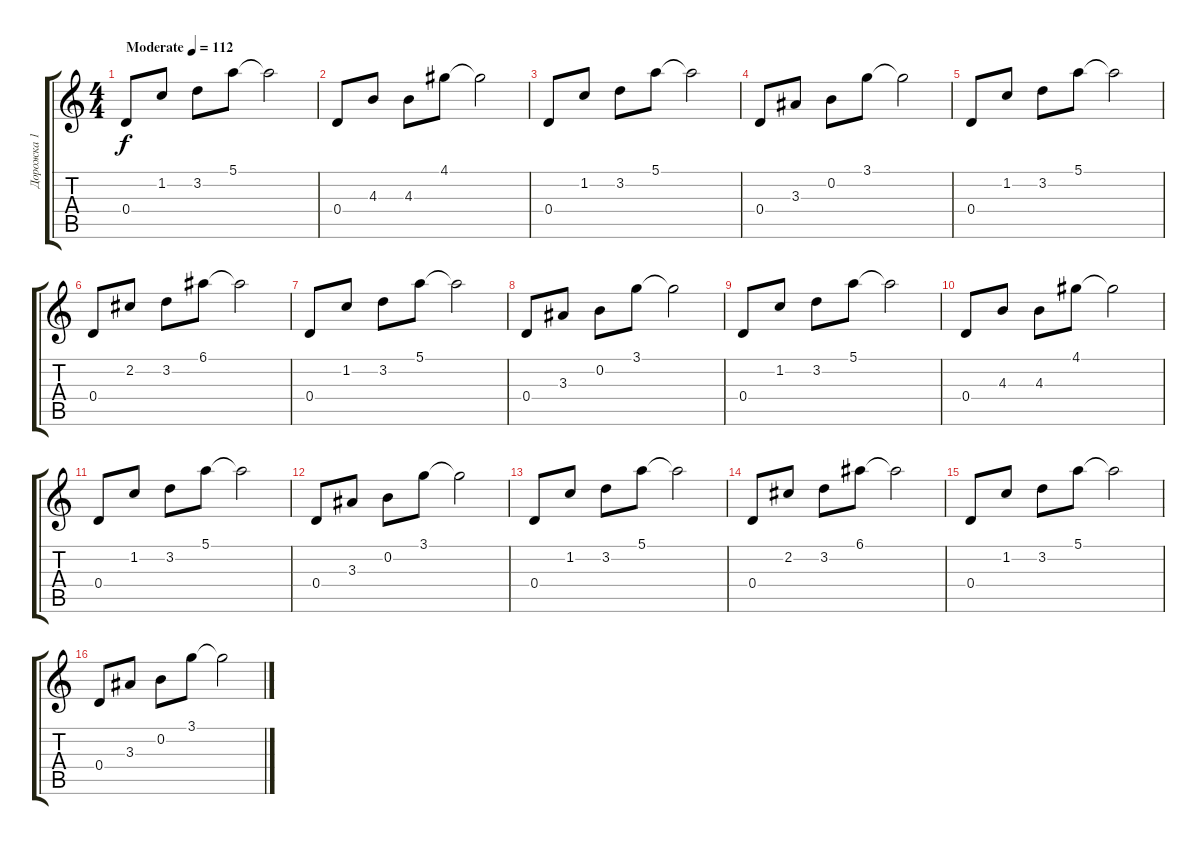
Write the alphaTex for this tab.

\track ("Дорожка 1" "Дорожка 1") {instrument acousticguitarsteel}
\staff {score tabs}
\tuning (E4 B3 G3 D3 A2 E2) {hide}
\ts (4 4)
\tempo (112 "Moderate")
\clef g2
\ks c
0.4.8{dy f instrument acousticguitarsteel} 1.2.8 3.2.8 5.1.8 5.1{t}.2 |
0.4.8 4.3.8 4.3.8 4.1.8 4.1{t}.2 |
0.4.8 1.2.8 3.2.8 5.1.8 5.1{t}.2 |
0.4.8 3.3.8 0.2.8 3.1.8 3.1{t}.2 |
0.4.8 1.2.8 3.2.8 5.1.8 5.1{t}.2 |
0.4.8 2.2.8 3.2.8 6.1.8 6.1{t}.2 |
0.4.8 1.2.8 3.2.8 5.1.8 5.1{t}.2 |
0.4.8 3.3.8 0.2.8 3.1.8 3.1{t}.2 |
0.4.8 1.2.8 3.2.8 5.1.8 5.1{t}.2 |
0.4.8 4.3.8 4.3.8 4.1.8 4.1{t}.2 |
0.4.8 1.2.8 3.2.8 5.1.8 5.1{t}.2 |
0.4.8 3.3.8 0.2.8 3.1.8 3.1{t}.2 |
0.4.8 1.2.8 3.2.8 5.1.8 5.1{t}.2 |
0.4.8 2.2.8 3.2.8 6.1.8 6.1{t}.2 |
0.4.8 1.2.8 3.2.8 5.1.8 5.1{t}.2 |
0.4.8 3.3.8 0.2.8 3.1.8 3.1{t}.2
